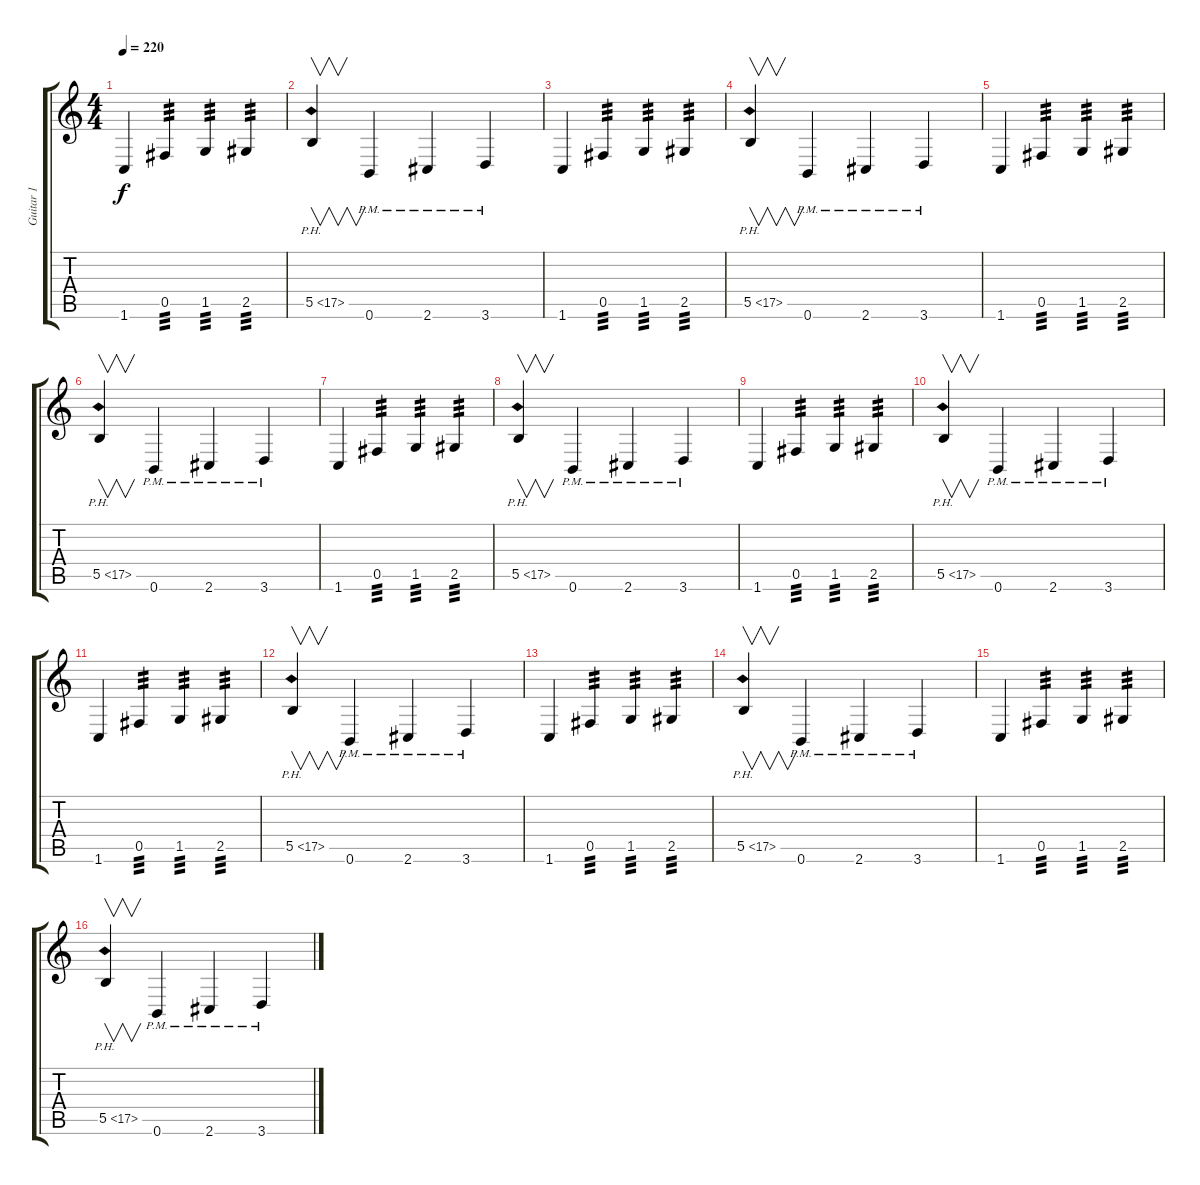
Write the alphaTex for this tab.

\track ("Guitar 1" "Guitar 1") {instrument overdrivenguitar}
\staff {score tabs}
\tuning (Db4 Ab3 E3 B2 Gb2 B1) {hide}
\ts (4 4)
\tempo 220
\clef g2
\ks c
1.6.4{dy f} 0.5.4{tp 3} 1.5.4{tp 3} 2.5.4{tp 3} |
5.5{ph 12}.4{v} 0.6{pm}.4 2.6{pm}.4 3.6{pm}.4 |
1.6.4 0.5.4{tp 3} 1.5.4{tp 3} 2.5.4{tp 3} |
5.5{ph 12}.4{v} 0.6{pm}.4 2.6{pm}.4 3.6{pm}.4 |
1.6.4 0.5.4{tp 3} 1.5.4{tp 3} 2.5.4{tp 3} |
5.5{ph 12}.4{v} 0.6{pm}.4 2.6{pm}.4 3.6{pm}.4 |
1.6.4 0.5.4{tp 3} 1.5.4{tp 3} 2.5.4{tp 3} |
5.5{ph 12}.4{v} 0.6{pm}.4 2.6{pm}.4 3.6{pm}.4 |
1.6.4 0.5.4{tp 3} 1.5.4{tp 3} 2.5.4{tp 3} |
5.5{ph 12}.4{v} 0.6{pm}.4 2.6{pm}.4 3.6{pm}.4 |
1.6.4 0.5.4{tp 3} 1.5.4{tp 3} 2.5.4{tp 3} |
5.5{ph 12}.4{v} 0.6{pm}.4 2.6{pm}.4 3.6{pm}.4 |
1.6.4 0.5.4{tp 3} 1.5.4{tp 3} 2.5.4{tp 3} |
5.5{ph 12}.4{v} 0.6{pm}.4 2.6{pm}.4 3.6{pm}.4 |
1.6.4 0.5.4{tp 3} 1.5.4{tp 3} 2.5.4{tp 3} |
5.5{ph 12}.4{v} 0.6{pm}.4 2.6{pm}.4 3.6{pm}.4
